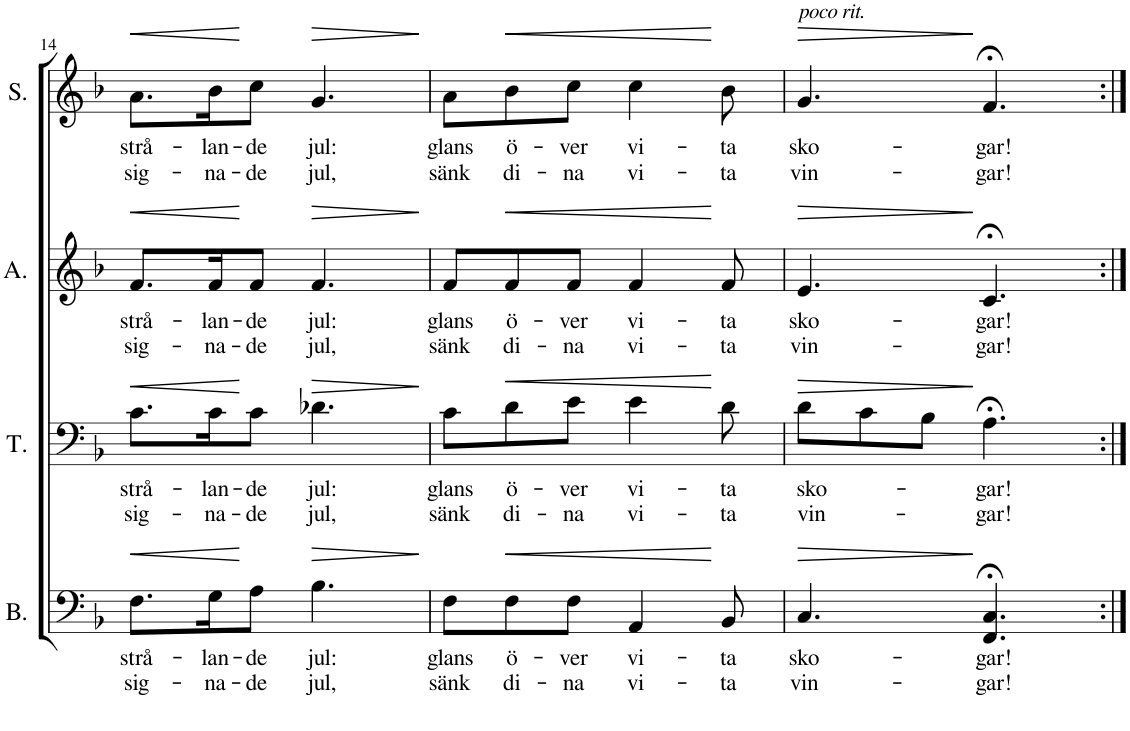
**kern	**text	**text	**dynam	**kern	**text	**text	**dynam	**kern	**text	**text	**dynam	**kern	**text	**text	**dynam
*part4	*part4	*part4	*part4	*part3	*part3	*part3	*part3	*part2	*part2	*part2	*part2	*part1	*part1	*part1	*part1
*staff4	*staff4	*staff4	*staff4	*staff3	*staff3	*staff3	*staff3	*staff2	*staff2	*staff2	*staff2	*staff1	*staff1	*staff1	*staff1
*I"Bass	*	*	*	*I"Tenor	*	*	*	*I"Alto	*	*	*	*I"Soprano	*	*	*
*I'B.	*	*	*	*I'T.	*	*	*	*I'A.	*	*	*	*I'S.	*	*	*
!!LO:PB:g=z
*clefF4	*	*	*	*clefF4	*	*	*	*clefG2	*	*	*	*clefG2	*	*	*
*k[b-]	*	*	*	*k[b-]	*	*	*	*k[b-]	*	*	*	*k[b-]	*	*	*
*M6/8	*	*	*	*M6/8	*	*	*	*M6/8	*	*	*	*M6/8	*	*	*
=14	=14	=14	=14	=14	=14	=14	=14	=14	=14	=14	=14	=14	=14	=14	=14
!	!LO:LY:b	!LO:LY:b	!LO:HP:b	!	!LO:LY:b	!LO:LY:b	!LO:HP:b	!	!LO:LY:b	!LO:LY:b	!LO:HP:b	!	!LO:LY:b	!LO:LY:b	!LO:HP:b
8.F\L	strå-	sig-	<	8.c\L	strå-	sig-	<	8.f/L	strå-	sig-	<	8.a\L	strå-	sig-	<
!	!LO:LY:b	!LO:LY:b	!	!	!LO:LY:b	!LO:LY:b	!	!	!LO:LY:b	!LO:LY:b	!	!	!LO:LY:b	!LO:LY:b	!
16G\K	-lan-	-na-	.	16c\K	-lan-	-na-	.	16f/K	-lan-	-na-	.	16b-\K	-lan-	-na-	.
!	!LO:LY:b	!LO:LY:b	!	!	!LO:LY:b	!LO:LY:b	!	!	!LO:LY:b	!LO:LY:b	!	!	!LO:LY:b	!LO:LY:b	!
8A\J	-de	-de	[	8c\J	-de	-de	[	8f/J	-de	-de	[	8cc\J	-de	-de	[
!	!LO:LY:b	!LO:LY:b	!LO:HP:b	!	!LO:LY:b	!LO:LY:b	!LO:HP:b	!	!LO:LY:b	!LO:LY:b	!LO:HP:b	!	!LO:LY:b	!LO:LY:b	!LO:HP:b
4.B-\	jul:	jul,	>	4.d-X\	jul:	jul,	>	4.f/	jul:	jul,	>	4.g/	jul:	jul,	>
.	.	.	]	.	.	.	]	.	.	.	]	.	.	.	]
=15	=15	=15	=15	=15	=15	=15	=15	=15	=15	=15	=15	=15	=15	=15	=15
!	!LO:LY:b	!LO:LY:b	!	!	!LO:LY:b	!LO:LY:b	!	!	!LO:LY:b	!LO:LY:b	!	!	!LO:LY:b	!LO:LY:b	!
8F\L	glans	sänk	.	8c\L	glans	sänk	.	8f/L	glans	sänk	.	8a\L	glans	sänk	.
!	!LO:LY:b	!LO:LY:b	!LO:HP:b	!	!LO:LY:b	!LO:LY:b	!LO:HP:b	!	!LO:LY:b	!LO:LY:b	!LO:HP:b	!	!LO:LY:b	!LO:LY:b	!LO:HP:b
8F\	ö-	di-	<	8d\	ö-	di-	<	8f/	ö-	di-	<	8b-\	ö-	di-	<
!	!LO:LY:b	!LO:LY:b	!	!	!LO:LY:b	!LO:LY:b	!	!	!LO:LY:b	!LO:LY:b	!	!	!LO:LY:b	!LO:LY:b	!
8F\J	-ver	-na	.	8e\J	-ver	-na	.	8f/J	-ver	-na	.	8cc\J	-ver	-na	.
!	!LO:LY:b	!LO:LY:b	!	!	!LO:LY:b	!LO:LY:b	!	!	!LO:LY:b	!LO:LY:b	!	!	!LO:LY:b	!LO:LY:b	!
4AA/	vi-	vi-	.	4e\	vi-	vi-	.	4f/	vi-	vi-	.	4cc\	vi-	vi-	.
!	!LO:LY:b	!LO:LY:b	!	!	!LO:LY:b	!LO:LY:b	!	!	!LO:LY:b	!LO:LY:b	!	!	!LO:LY:b	!LO:LY:b	!
8BB-/	-ta	-ta	[	8d\	-ta	-ta	[	8f/	-ta	-ta	[	8b-\	-ta	-ta	[
=16	=16	=16	=16	=16	=16	=16	=16	=16	=16	=16	=16	=16	=16	=16	=16
!	!	!	!	!	!	!	!	!	!	!	!	!LO:TX:a:i:t=poco rit.	!	!	!
!	!LO:LY:b	!LO:LY:b	!LO:HP:b	!	!LO:LY:b	!LO:LY:b	!LO:HP:b	!	!LO:LY:b	!LO:LY:b	!LO:HP:b	!	!LO:LY:b	!LO:LY:b	!LO:HP:b
4.C/	sko-	vin-	>	8d\L	sko-	vin-	>	4.e/	sko-	vin-	>	4.g/	sko-	vin-	>
.	.	.	.	8c\	.	.	.	.	.	.	.	.	.	.	.
.	.	.	.	8B-\J	.	.	.	.	.	.	.	.	.	.	.
!	!LO:LY:b	!LO:LY:b	!	!	!LO:LY:b	!LO:LY:b	!	!	!LO:LY:b	!LO:LY:b	!	!	!LO:LY:b	!LO:LY:b	!
4.FF/;< 4.C/;<	-gar!	-gar!	]	4.A;<\	-gar!	-gar!	]	4.c;</	-gar!	-gar!	]	4.f;</	-gar!	-gar!	]
=:|!	=:|!	=:|!	=:|!	=:|!	=:|!	=:|!	=:|!	=:|!	=:|!	=:|!	=:|!	=:|!	=:|!	=:|!	=:|!
*-	*-	*-	*-	*-	*-	*-	*-	*-	*-	*-	*-	*-	*-	*-	*-
